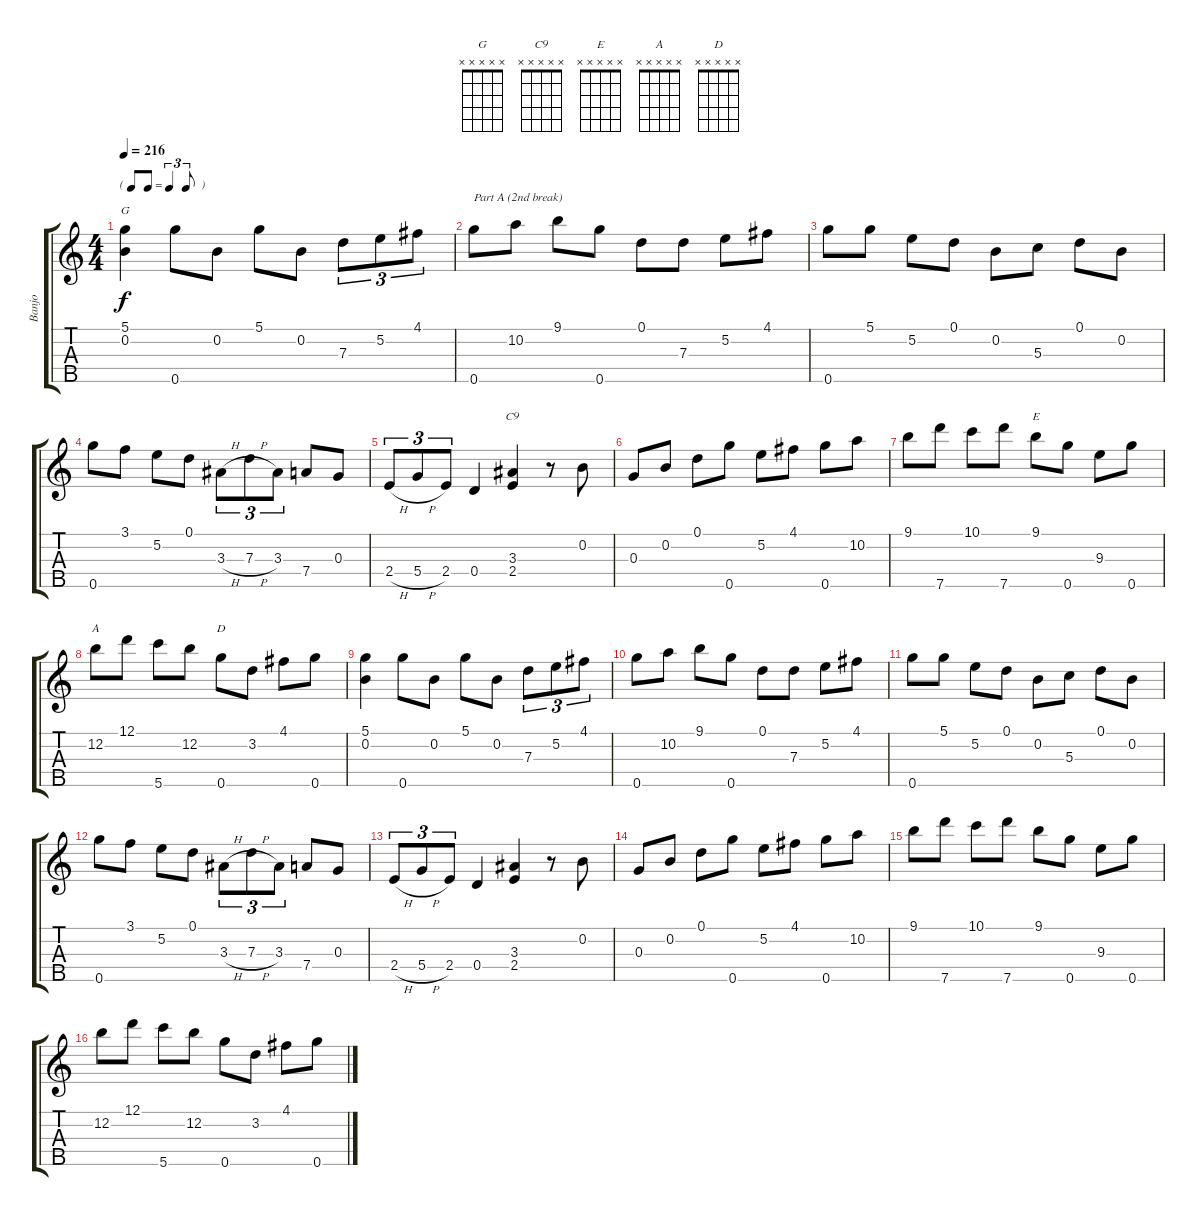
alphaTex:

\track ("Banjo" "Banjo") {instrument banjo}
\staff {score tabs}
\tuning (D4 B3 G3 D3 G4) {hide}
\displaytranspose 12
\chord ("G" x x x x x) {firstfret 0}
\chord ("C9" x x x x x) {firstfret 0}
\chord ("E" x x x x x) {firstfret 0}
\chord ("A" x x x x x) {firstfret 0}
\chord ("D" x x x x x) {firstfret 0}
\ts (4 4)
\tf triplet8th
\tempo 216
\clef g2
\ks c
(5.1 0.2).4{ch "G" dy f} 0.5.8 0.2.8 5.1.8 0.2.8 7.3.8{tu (3 2)} 5.2.8{tu (3 2)} 4.1.8{tu (3 2)} |
0.5.8{txt "Part A (2nd break)"} 10.2.8 9.1.8 0.5.8 0.1.8 7.3.8 5.2.8 4.1.8 |
0.5.8 5.1.8 5.2.8 0.1.8 0.2.8 5.3.8 0.1.8 0.2.8 |
0.5.8 3.1.8 5.2.8 0.1.8 3.3{h}.8{tu (3 2)} 7.3{h}.8{tu (3 2)} 3.3.8{tu (3 2)} 7.4.8 0.3.8 |
2.4{h}.8{tu (3 2)} 5.4{h}.8{tu (3 2)} 2.4.8{tu (3 2)} 0.4.4 (3.3 2.4).4{ch "C9"} r.8 0.2.8 |
0.3.8 0.2.8 0.1.8 0.5.8 5.2.8 4.1.8 0.5.8 10.2.8 |
9.1.8 7.5.8 10.1.8 7.5.8 9.1.8{ch "E"} 0.5.8 9.3.8 0.5.8 |
12.2.8{ch "A"} 12.1.8 5.5.8 12.2.8 0.5.8{ch "D"} 3.2.8 4.1.8 0.5.8 |
(5.1 0.2).4 0.5.8 0.2.8 5.1.8 0.2.8 7.3.8{tu (3 2)} 5.2.8{tu (3 2)} 4.1.8{tu (3 2)} |
0.5.8 10.2.8 9.1.8 0.5.8 0.1.8 7.3.8 5.2.8 4.1.8 |
0.5.8 5.1.8 5.2.8 0.1.8 0.2.8 5.3.8 0.1.8 0.2.8 |
0.5.8 3.1.8 5.2.8 0.1.8 3.3{h}.8{tu (3 2)} 7.3{h}.8{tu (3 2)} 3.3.8{tu (3 2)} 7.4.8 0.3.8 |
2.4{h}.8{tu (3 2)} 5.4{h}.8{tu (3 2)} 2.4.8{tu (3 2)} 0.4.4 (3.3 2.4).4 r.8 0.2.8 |
0.3.8 0.2.8 0.1.8 0.5.8 5.2.8 4.1.8 0.5.8 10.2.8 |
9.1.8 7.5.8 10.1.8 7.5.8 9.1.8 0.5.8 9.3.8 0.5.8 |
12.2.8 12.1.8 5.5.8 12.2.8 0.5.8 3.2.8 4.1.8 0.5.8
